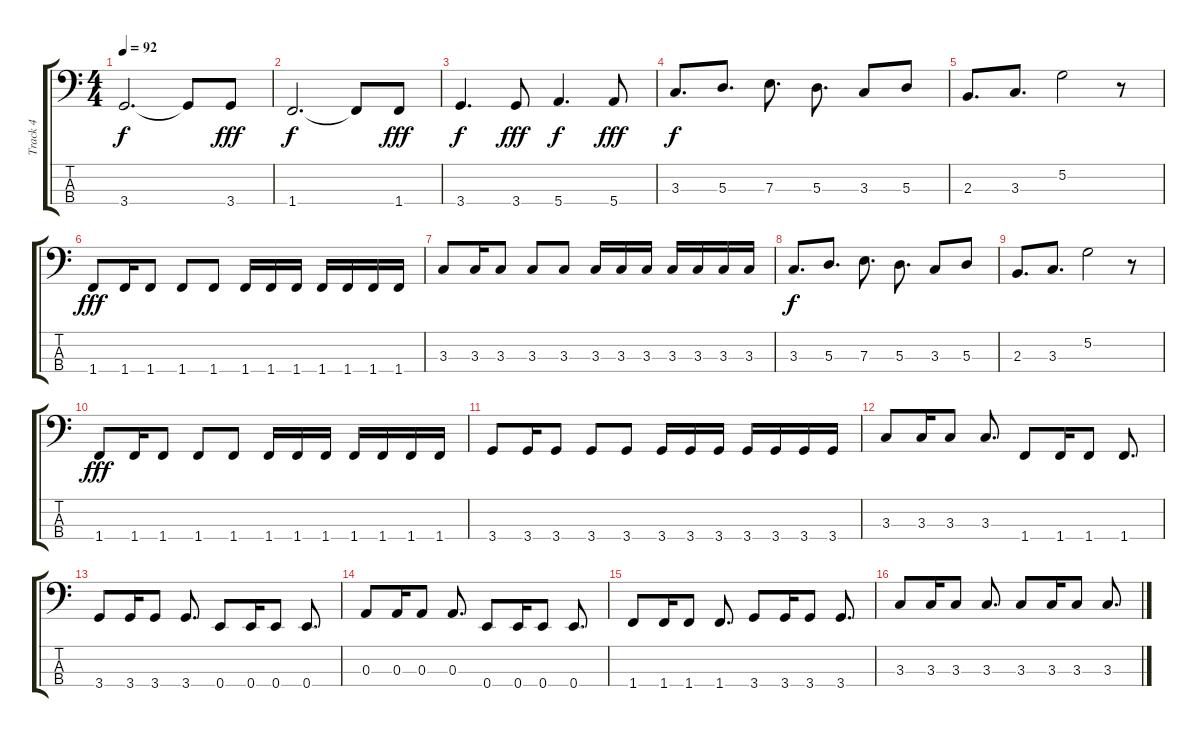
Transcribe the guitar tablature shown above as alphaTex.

\track ("Track 4" "Track 4") {instrument electricbassfinger}
\staff {score tabs}
\tuning (G2 D2 A1 E1) {hide}
\ts (4 4)
\tempo 92
\clef f4
\ks c
3.4.2{d dy f} 3.4{t}.8 3.4.8{dy fff} |
1.4.2{d dy f} 1.4{t}.8 1.4.8{dy fff} |
3.4.4{d dy f} 3.4.8{dy fff} 5.4.4{d dy f} 5.4.8{dy fff} |
3.3.8{d dy f} 5.3.8{d} 7.3.8{d} 5.3.8{d} 3.3.8 5.3.8 |
2.3.8{d} 3.3.8{d} 5.2.2 r.8 |
1.4.8{dy fff} 1.4.16 1.4.8 1.4.8 1.4.8 1.4.16 1.4.16 1.4.16 1.4.16 1.4.16 1.4.16 1.4.16 |
3.3.8 3.3.16 3.3.8 3.3.8 3.3.8 3.3.16 3.3.16 3.3.16 3.3.16 3.3.16 3.3.16 3.3.16 |
3.3.8{d dy f} 5.3.8{d} 7.3.8{d} 5.3.8{d} 3.3.8 5.3.8 |
2.3.8{d} 3.3.8{d} 5.2.2 r.8 |
1.4.8{dy fff} 1.4.16 1.4.8 1.4.8 1.4.8 1.4.16 1.4.16 1.4.16 1.4.16 1.4.16 1.4.16 1.4.16 |
3.4.8 3.4.16 3.4.8 3.4.8 3.4.8 3.4.16 3.4.16 3.4.16 3.4.16 3.4.16 3.4.16 3.4.16 |
3.3.8 3.3.16 3.3.8 3.3.8{d} 1.4.8 1.4.16 1.4.8 1.4.8{d} |
3.4.8 3.4.16 3.4.8 3.4.8{d} 0.4.8 0.4.16 0.4.8 0.4.8{d} |
0.3.8 0.3.16 0.3.8 0.3.8{d} 0.4.8 0.4.16 0.4.8 0.4.8{d} |
1.4.8 1.4.16 1.4.8 1.4.8{d} 3.4.8 3.4.16 3.4.8 3.4.8{d} |
3.3.8 3.3.16 3.3.8 3.3.8{d} 3.3.8 3.3.16 3.3.8 3.3.8{d}
